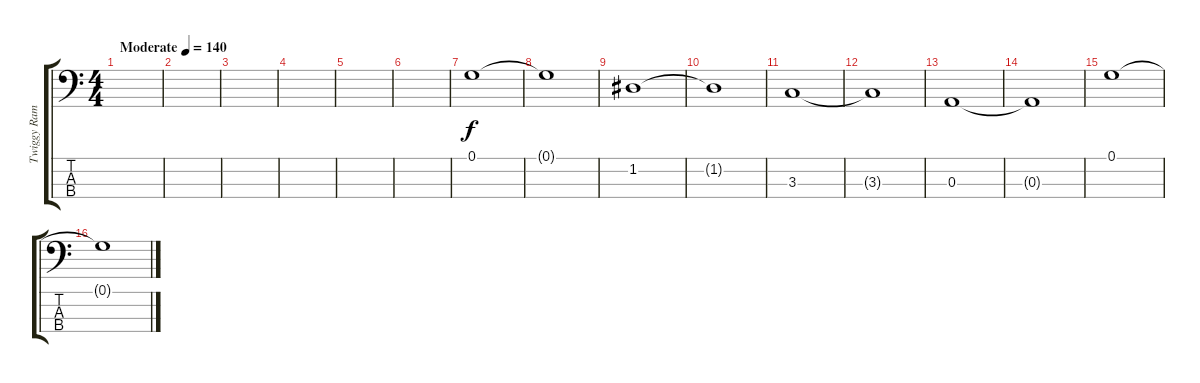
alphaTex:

\track ("Twiggy Ramirez" "Twiggy Ram") {instrument electricbassfinger}
\staff {score tabs}
\tuning (G2 D2 A1 E1) {hide}
\ts (4 4)
\tempo (140 "Moderate")
\clef f4
\ks c
|
|
|
|
|
|
0.1.1 |
0.1{t}.1 |
1.2.1 |
1.2{t}.1 |
3.3.1 |
3.3{t}.1 |
0.3.1 |
0.3{t}.1 |
0.1.1 |
0.1{t}.1
